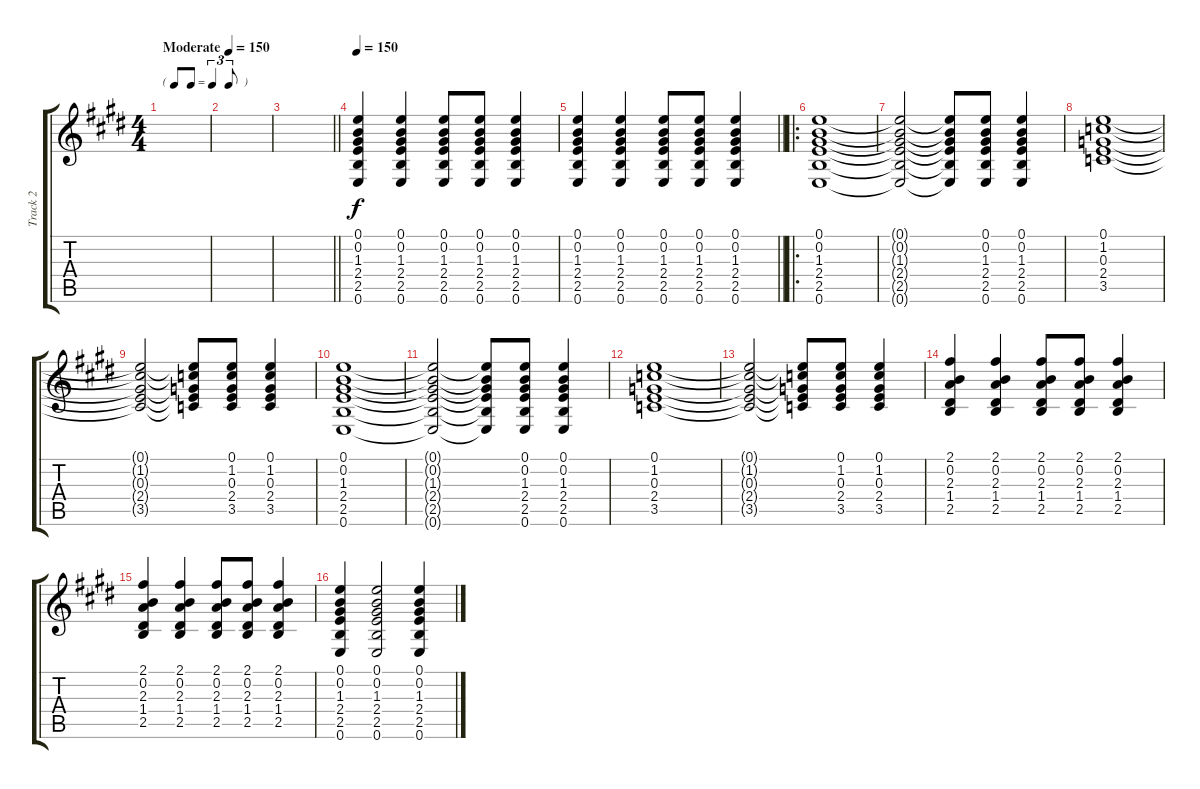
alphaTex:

\track ("Track 2" "Track 2") {instrument acousticguitarsteel}
\staff {score tabs}
\tuning (E4 B3 G3 D3 A2 E2) {hide}
\ts (4 4)
\tf triplet8th
\tempo (150 "Moderate")
\tempo 156
\tempo (150 "Moderate")
\clef g2
\ks e
|
|
\barLineRight lightlight
|
\tempo 150
(0.1 0.2 1.3 2.4 2.5 0.6).4 (0.1 0.2 1.3 2.4 2.5 0.6).4 (0.1 0.2 1.3 2.4 2.5 0.6).8 (0.1 0.2 1.3 2.4 2.5 0.6).8 (0.1 0.2 1.3 2.4 2.5 0.6).4 |
\barLineRight lightlight
(0.1 0.2 1.3 2.4 2.5 0.6).4 (0.1 0.2 1.3 2.4 2.5 0.6).4 (0.1 0.2 1.3 2.4 2.5 0.6).8 (0.1 0.2 1.3 2.4 2.5 0.6).8 (0.1 0.2 1.3 2.4 2.5 0.6).4 |
\ro
(0.1 0.2 1.3 2.4 2.5 0.6).1 |
(0.1{t} 0.2{t} 1.3{t} 2.4{t} 2.5{t} 0.6{t}).2 (0.1{t} 0.2{t} 1.3{t} 2.4{t} 2.5{t} 0.6{t}).8 (0.1 0.2 1.3 2.4 2.5 0.6).8 (0.1 0.2 1.3 2.4 2.5 0.6).4 |
(0.1 1.2 0.3 2.4 3.5).1 |
(0.1{t} 1.2{t} 0.3{t} 2.4{t} 3.5{t}).2 (0.1{t} 1.2{t} 0.3{t} 2.4{t} 3.5{t}).8 (0.1 1.2 0.3 2.4 3.5).8 (0.1 1.2 0.3 2.4 3.5).4 |
(0.1 0.2 1.3 2.4 2.5 0.6).1 |
(0.1{t} 0.2{t} 1.3{t} 2.4{t} 2.5{t} 0.6{t}).2 (0.1{t} 0.2{t} 1.3{t} 2.4{t} 2.5{t} 0.6{t}).8 (0.1 0.2 1.3 2.4 2.5 0.6).8 (0.1 0.2 1.3 2.4 2.5 0.6).4 |
(0.1 1.2 0.3 2.4 3.5).1 |
(0.1{t} 1.2{t} 0.3{t} 2.4{t} 3.5{t}).2 (0.1{t} 1.2{t} 0.3{t} 2.4{t} 3.5{t}).8 (0.1 1.2 0.3 2.4 3.5).8 (0.1 1.2 0.3 2.4 3.5).4 |
(2.1 0.2 2.3 1.4 2.5).4 (2.1 0.2 2.3 1.4 2.5).4 (2.1 0.2 2.3 1.4 2.5).8 (2.1 0.2 2.3 1.4 2.5).8 (2.1 0.2 2.3 1.4 2.5).4 |
(2.1 0.2 2.3 1.4 2.5).4 (2.1 0.2 2.3 1.4 2.5).4 (2.1 0.2 2.3 1.4 2.5).8 (2.1 0.2 2.3 1.4 2.5).8 (2.1 0.2 2.3 1.4 2.5).4 |
(0.1 0.2 1.3 2.4 2.5 0.6).4 (0.1 0.2 1.3 2.4 2.5 0.6).2 (0.1 0.2 1.3 2.4 2.5 0.6).4
